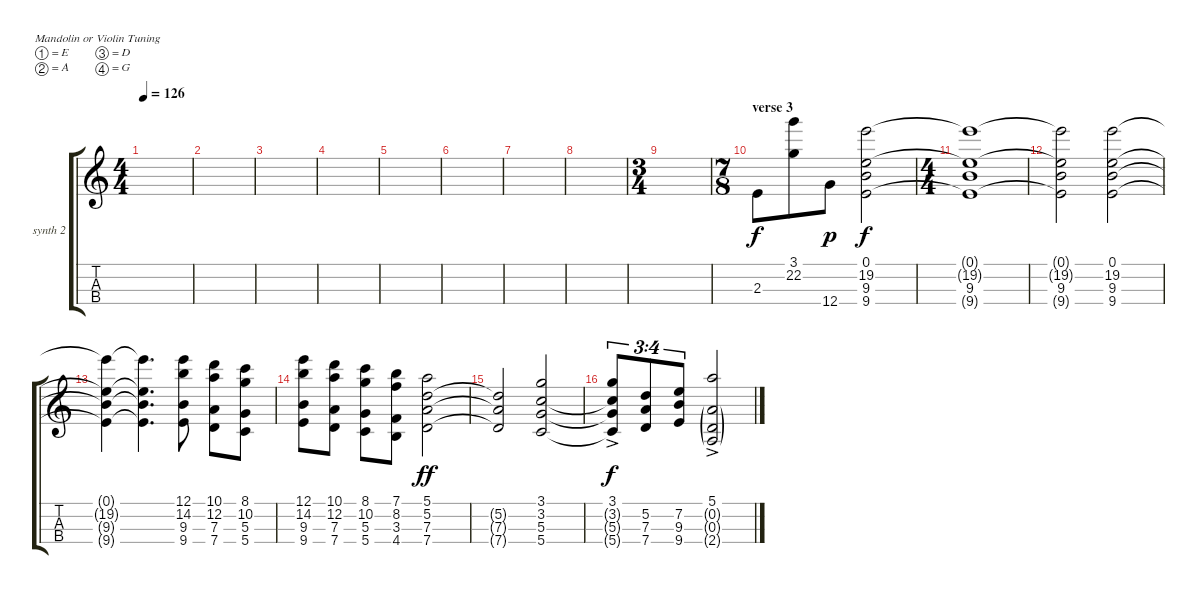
\bracketExtendMode groupsimilarinstruments
\firstSystemTrackNameOrientation horizontal
\otherSystemsTrackNameOrientation horizontal
\track ("synth 2" "synth 2") {instrument violin}
\staff {score tabs}
\tuning (E5 A4 D4 G3)
\ts (4 4)
\tempo 126
\clef g2
\scale
0.333333
\ks c
|
\scale
0.333333 |
\scale
0.333333 |
\scale
0.333333 |
\scale
0.333333 |
\scale
0.333333 |
\scale
0.333333 |
\scale
0.256303 |
\ts (3 4)
\scale
0.256303 |
\ts (7 8)
\section ("" "verse 3")
\scale
0.487395 2.3.8 (3.1 22.2).8 12.4.8{dy p} (9.4 0.1 19.2 9.3).2{dy f} |
\ts (4 4)
\scale
0.487395 (0.1{t} 19.2{t} 9.4{t} 9.3).1 |
\scale
0.256303 (19.2{t} 0.1{t} 9.4{t} 9.3).2 (9.4 0.1 19.2 9.3).2 |
\scale
0.256303 (9.4{t} 0.1{t} 19.2{t} 9.3{t}).4 (9.4{t} 0.1{t} 19.2{t} 9.3{t}).4{d} (12.1 9.3 14.2 9.4).8 (10.1 12.2 7.3 7.4).8 (8.1 10.2 5.3 5.4).8 |
\scale
0.333333 (12.1 9.3 14.2 9.4).8 (10.1 12.2 7.3 7.4).8 (8.1 10.2 5.3 5.4).8 (7.1 8.2 3.3 4.4).8 (7.4 7.3 5.2 5.1).2{dy ff} |
\scale
0.333333 (7.4{t} 7.3{t} 5.2{t}).2 (5.3 3.2 5.4 3.1).2 |
\scale
0.333333 (5.4{t} 3.2{t} 5.3{t} 3.1{ac}).8{tu (3 4) dy f} (7.4 7.3 5.2).8{tu (3 4)} (9.4 9.3 7.2).8{tu (3 4)} (0.3{g} 2.4{g} 0.2{g} 5.1{ac}).2
